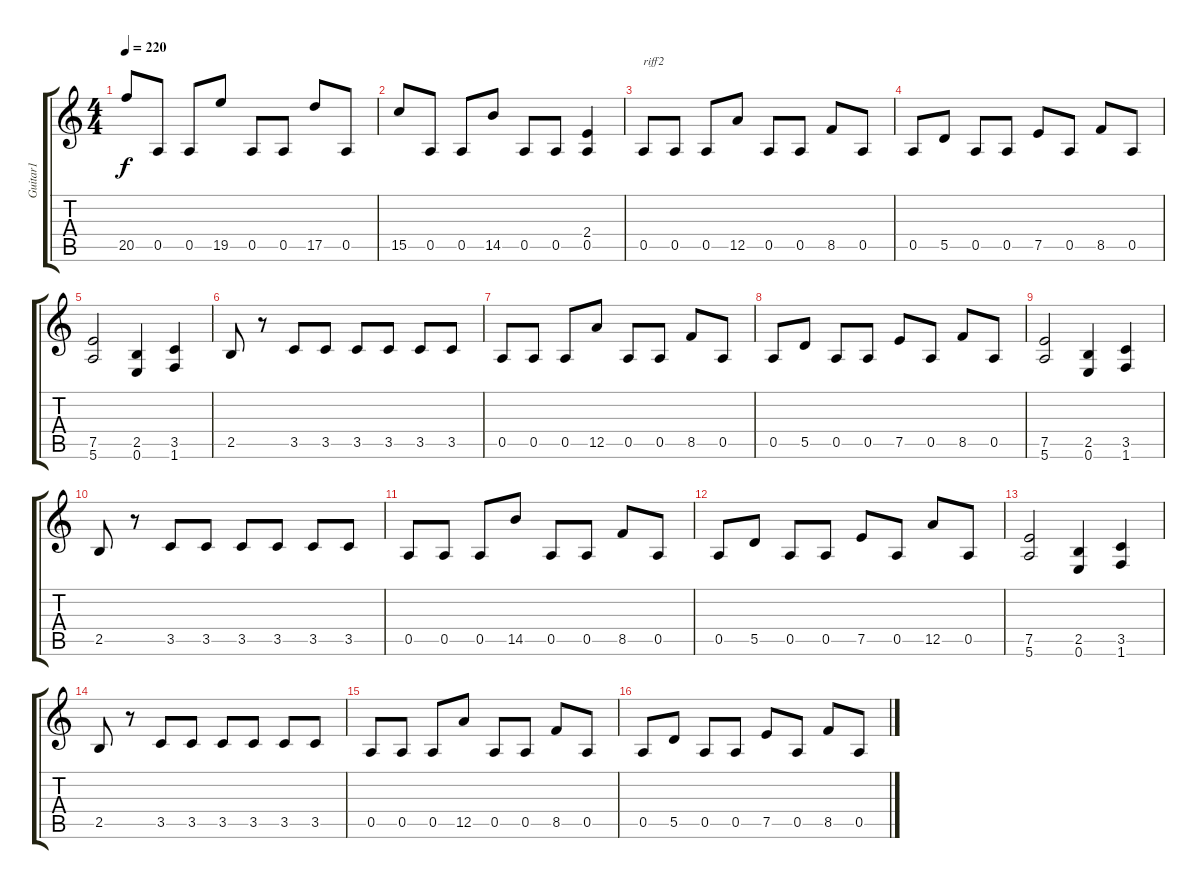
\track ("Guitar1" "Guitar1") {instrument acousticguitarsteel}
\staff {score tabs}
\tuning (E4 B3 G3 D3 A2 E2) {hide}
\ts (4 4)
\tempo 220
\clef g2
\ks c
20.5.8{dy f} 0.5.8 0.5.8 19.5.8 0.5.8 0.5.8 17.5.8 0.5.8 |
15.5.8 0.5.8 0.5.8 14.5.8 0.5.8 0.5.8 (2.4 0.5).4 |
0.5.8{txt "riff2"} 0.5.8 0.5.8 12.5.8 0.5.8 0.5.8 8.5.8 0.5.8 |
0.5.8 5.5.8 0.5.8 0.5.8 7.5.8 0.5.8 8.5.8 0.5.8 |
(7.5 5.6).2 (2.5 0.6).4 (3.5 1.6).4 |
2.5.8 r.8 3.5.8 3.5.8 3.5.8 3.5.8 3.5.8 3.5.8 |
0.5.8 0.5.8 0.5.8 12.5.8 0.5.8 0.5.8 8.5.8 0.5.8 |
0.5.8 5.5.8 0.5.8 0.5.8 7.5.8 0.5.8 8.5.8 0.5.8 |
(7.5 5.6).2 (2.5 0.6).4 (3.5 1.6).4 |
2.5.8 r.8 3.5.8 3.5.8 3.5.8 3.5.8 3.5.8 3.5.8 |
0.5.8 0.5.8 0.5.8 14.5.8 0.5.8 0.5.8 8.5.8 0.5.8 |
0.5.8 5.5.8 0.5.8 0.5.8 7.5.8 0.5.8 12.5.8 0.5.8 |
(7.5 5.6).2 (2.5 0.6).4 (3.5 1.6).4 |
2.5.8 r.8 3.5.8 3.5.8 3.5.8 3.5.8 3.5.8 3.5.8 |
0.5.8 0.5.8 0.5.8 12.5.8 0.5.8 0.5.8 8.5.8 0.5.8 |
0.5.8 5.5.8 0.5.8 0.5.8 7.5.8 0.5.8 8.5.8 0.5.8
